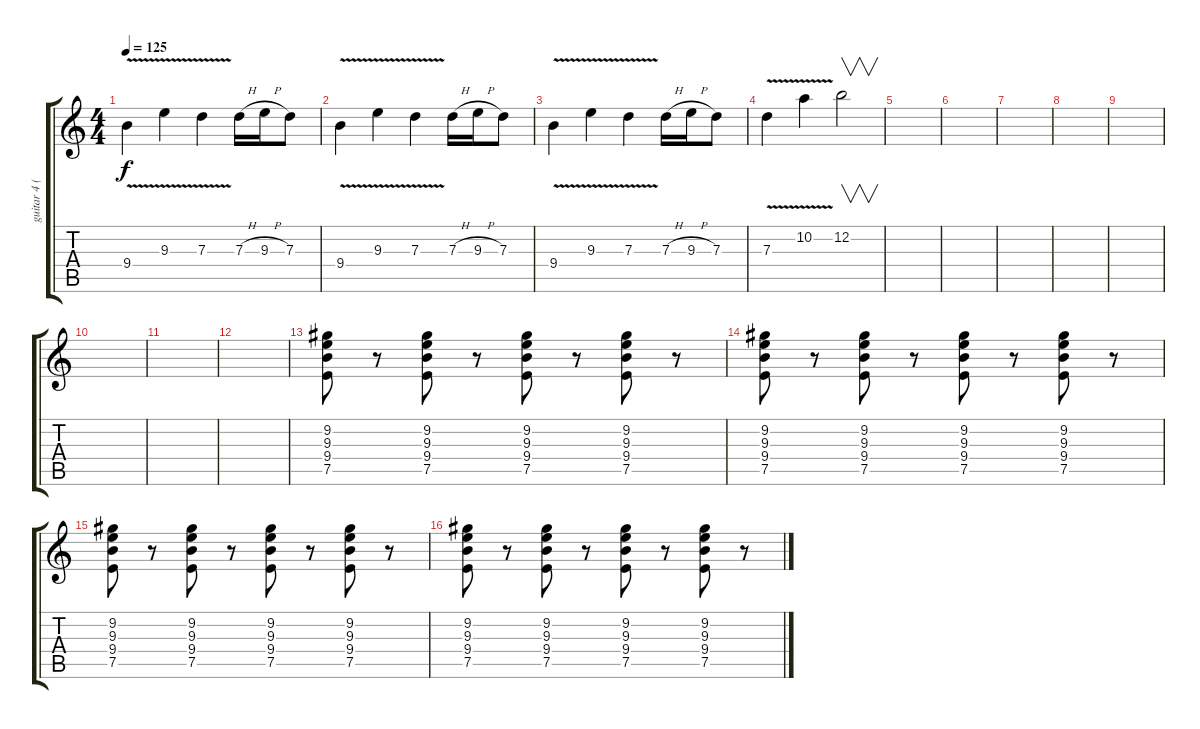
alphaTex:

\track ("guitar 4 (solo)" "guitar 4 (") {instrument distortionguitar}
\staff {score tabs}
\tuning (E4 B3 G3 D3 A2 E2) {hide}
\ts (4 4)
\tempo 125
\clef g2
\ks c
9.4{v}.4{dy f} 9.3{v}.4 7.3{v}.4 7.3{h}.16 9.3{h}.16 7.3.8 |
9.4{v}.4 9.3{v}.4 7.3{v}.4 7.3{h}.16 9.3{h}.16 7.3.8 |
9.4{v}.4 9.3{v}.4 7.3{v}.4 7.3{h}.16 9.3{h}.16 7.3.8 |
7.3{v}.4 10.2{v}.4 12.2.2{v} |
|
|
|
|
|
|
|
|
(9.2 9.3 9.4 7.5).8{volume 12 balance 2} r.8 (9.2 9.3 9.4 7.5).8 r.8 (9.2 9.3 9.4 7.5).8 r.8 (9.2 9.3 9.4 7.5).8 r.8 |
(9.2 9.3 9.4 7.5).8 r.8 (9.2 9.3 9.4 7.5).8 r.8 (9.2 9.3 9.4 7.5).8 r.8 (9.2 9.3 9.4 7.5).8 r.8 |
(9.2 9.3 9.4 7.5).8 r.8 (9.2 9.3 9.4 7.5).8 r.8 (9.2 9.3 9.4 7.5).8 r.8 (9.2 9.3 9.4 7.5).8 r.8 |
(9.2 9.3 9.4 7.5).8 r.8 (9.2 9.3 9.4 7.5).8 r.8 (9.2 9.3 9.4 7.5).8 r.8 (9.2 9.3 9.4 7.5).8 r.8
